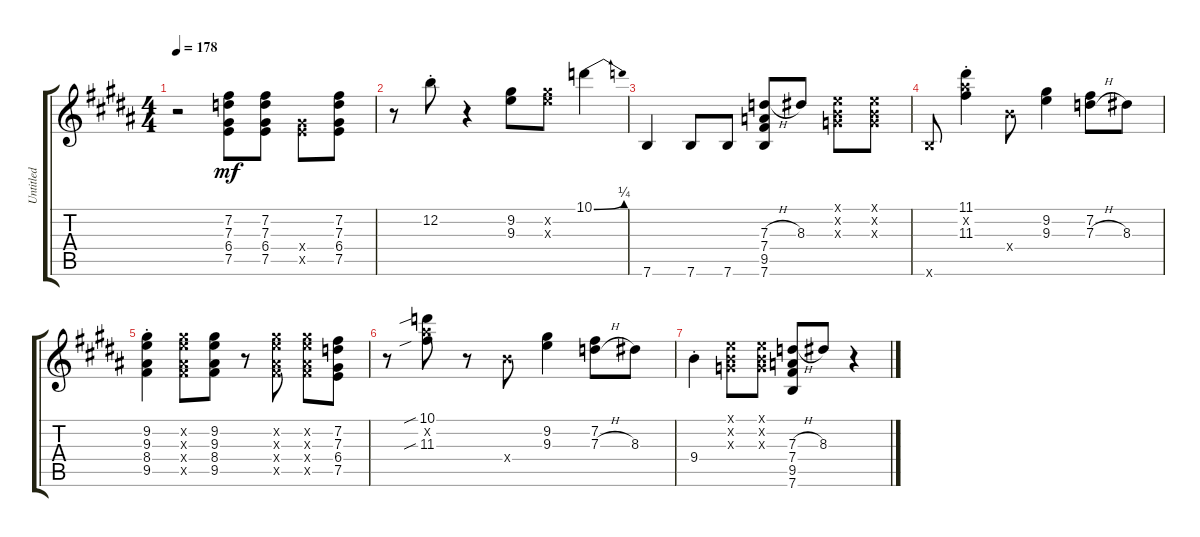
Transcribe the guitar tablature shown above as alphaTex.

\track ("Untitled" "Untitled") {instrument electricguitarjazz}
\staff {score tabs}
\tuning (E4 B3 G3 D3 A2 E2) {hide}
\ts (4 4)
\tempo 178
\clef g2
\ks g#minor
r.2{dy mf} (7.2 7.3 6.4 7.5).8 (7.2 7.3 6.4 7.5).8 (6.4{x} 7.5{x}).8 (7.2 7.3 6.4 7.5).8 |
r.8 12.2{st}.8 r.4 (9.2 9.3).8 (9.2{x} 9.3{x}).8 10.1{be (bend 0 0 60 1)}.4 |
7.6.4 7.6.8 7.6.8 (7.3{h} 7.4 9.5 7.6).8 8.3.8 (0.1{x} 0.2{x} 0.3{x}).8 (0.1{x} 0.2{x} 0.3{x}).8 |
\ks b
7.6{x}.8 (11.1{st} 11.2{st x} 11.3{st}).4 9.4{x}.8 (9.2 9.3).4 (7.2 7.3{h}).8 8.3.8 |
\ks g#minor
(9.2{st} 9.3{st} 8.4{st} 9.5{st}).4 (9.2{x} 9.3{x} 8.4{x} 9.5{x}).8 (9.2 9.3 8.4 9.5).8 r.8 (9.2{x} 9.3{x} 8.4{x} 9.5{x}).8 (9.2{x} 9.3{x} 8.4{x} 9.5{x}).8 (7.2 7.3 6.4 7.5).8 |
r.8 (10.1{sib} 11.2{x} 11.3{sib}).8 r.8 9.4{x}.8 (9.2 9.3).4 (7.2 7.3{h}).8 8.3.8 |
9.4{st}.4 (0.1{x} 0.2{x} 0.3{x}).8 (0.1{x} 0.2{x} 0.3{x}).8 (7.3{h} 7.4 9.5 7.6).8 8.3.8 r.4
